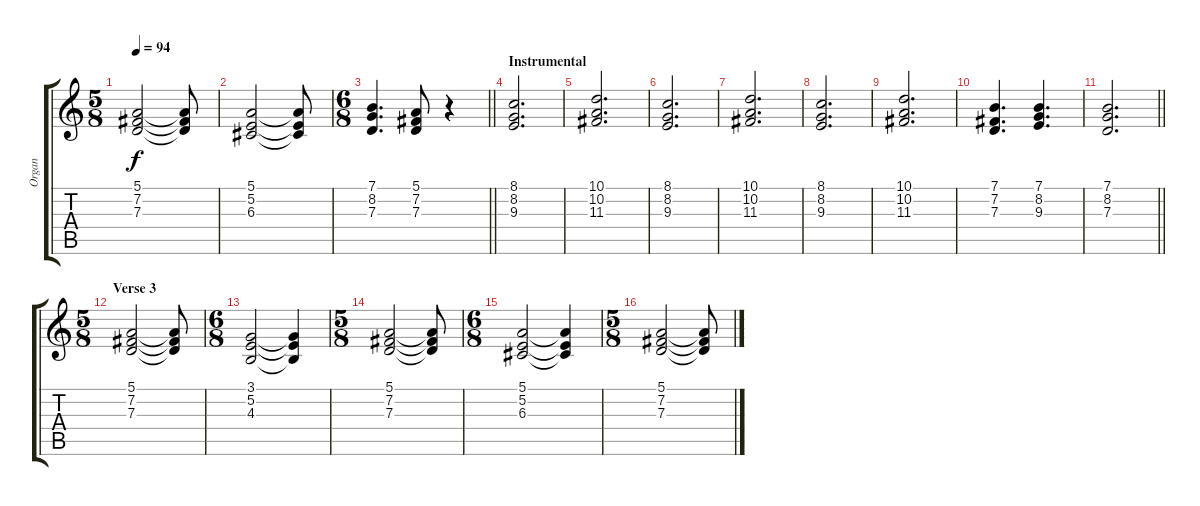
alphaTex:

\track ("Organ" "Organ") {instrument drawbarorgan}
\staff {score tabs}
\tuning (E4 B3 G3 D3 A2 E2) {hide}
\ts (5 8)
\tempo 94
\clef g2
\ks c
(5.1 7.2 7.3).2{dy f} (5.1{t} 7.2{t} 7.3{t}).8 |
(5.1 5.2 6.3).2 (5.1{t} 5.2{t} 6.3{t}).8 |
\ts (6 8)
\barLineRight lightlight
(7.1 8.2 7.3).4{d} (5.1 7.2 7.3).8 r.4 |
\section ("" "Instrumental")
(8.1 8.2 9.3).2{d} |
(10.1 10.2 11.3).2{d} |
(8.1 8.2 9.3).2{d} |
(10.1 10.2 11.3).2{d} |
(8.1 8.2 9.3).2{d} |
(10.1 10.2 11.3).2{d} |
(7.1 7.2 7.3).4{d} (7.1 8.2 9.3).4{d} |
\barLineRight lightlight
(7.1 8.2 7.3).2{d} |
\ts (5 8)
\section ("" "Verse 3")
(5.1 7.2 7.3).2 (5.1{t} 7.2{t} 7.3{t}).8 |
\ts (6 8)
(3.1 5.2 4.3).2 (3.1{t} 5.2{t} 4.3{t}).4 |
\ts (5 8)
(5.1 7.2 7.3).2 (5.1{t} 7.2{t} 7.3{t}).8 |
\ts (6 8)
(5.1 5.2 6.3).2 (5.1{t} 5.2{t} 6.3{t}).4 |
\ts (5 8)
(5.1 7.2 7.3).2 (5.1{t} 7.2{t} 7.3{t}).8
